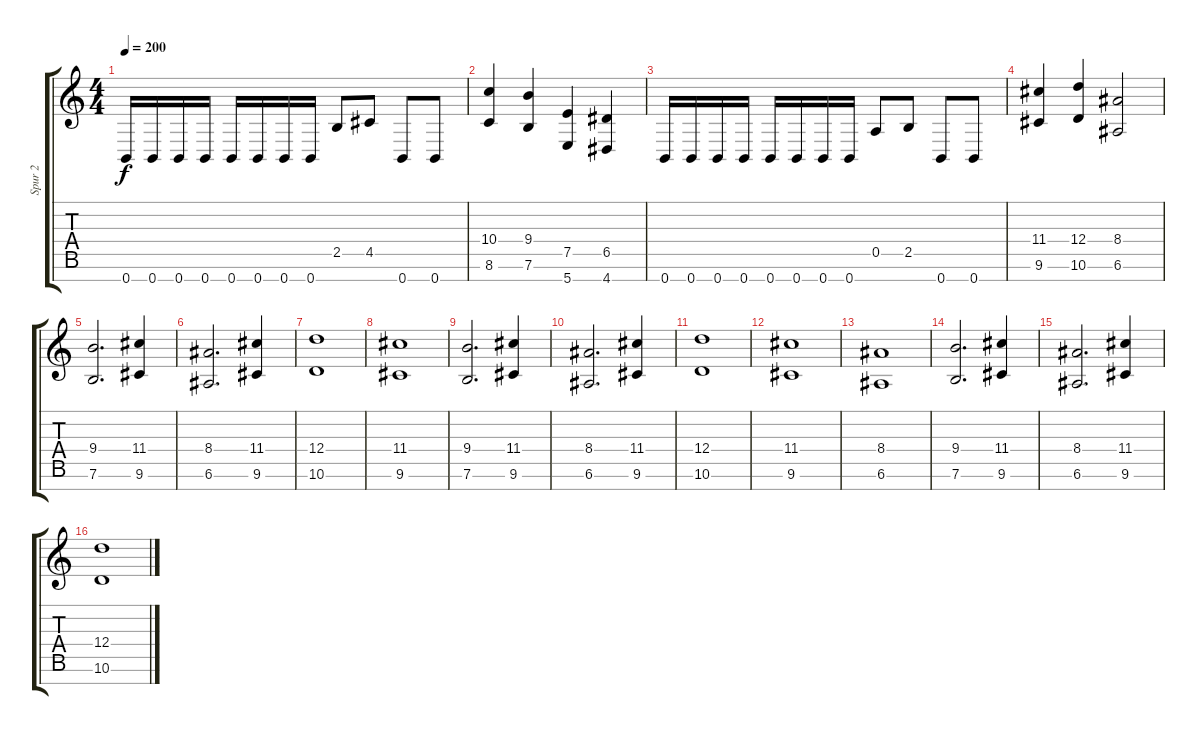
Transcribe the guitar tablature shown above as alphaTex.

\track ("Spur 2" "Spur 2") {instrument distortionguitar}
\staff {score tabs}
\tuning (E4 B3 G3 D3 A2 E2 B1) {hide}
\ts (4 4)
\tempo 200
\clef g2
\ks c
0.7.16{dy f} 0.7.16 0.7.16 0.7.16 0.7.16 0.7.16 0.7.16 0.7.16 2.5.8 4.5.8 0.7.8 0.7.8 |
(10.4 8.6).4 (9.4 7.6).4 (7.5 5.7).4 (6.5 4.7).4 |
0.7.16 0.7.16 0.7.16 0.7.16 0.7.16 0.7.16 0.7.16 0.7.16 0.5.8 2.5.8 0.7.8 0.7.8 |
(11.4 9.6).4 (12.4 10.6).4 (8.4 6.6).2 |
(9.4 7.6).2{d} (11.4 9.6).4 |
(8.4 6.6).2{d} (11.4 9.6).4 |
(12.4 10.6).1 |
(11.4 9.6).1 |
(9.4 7.6).2{d} (11.4 9.6).4 |
(8.4 6.6).2{d} (11.4 9.6).4 |
(12.4 10.6).1 |
(11.4 9.6).1 |
(8.4 6.6).1 |
(9.4 7.6).2{d} (11.4 9.6).4 |
(8.4 6.6).2{d} (11.4 9.6).4 |
(12.4 10.6).1
